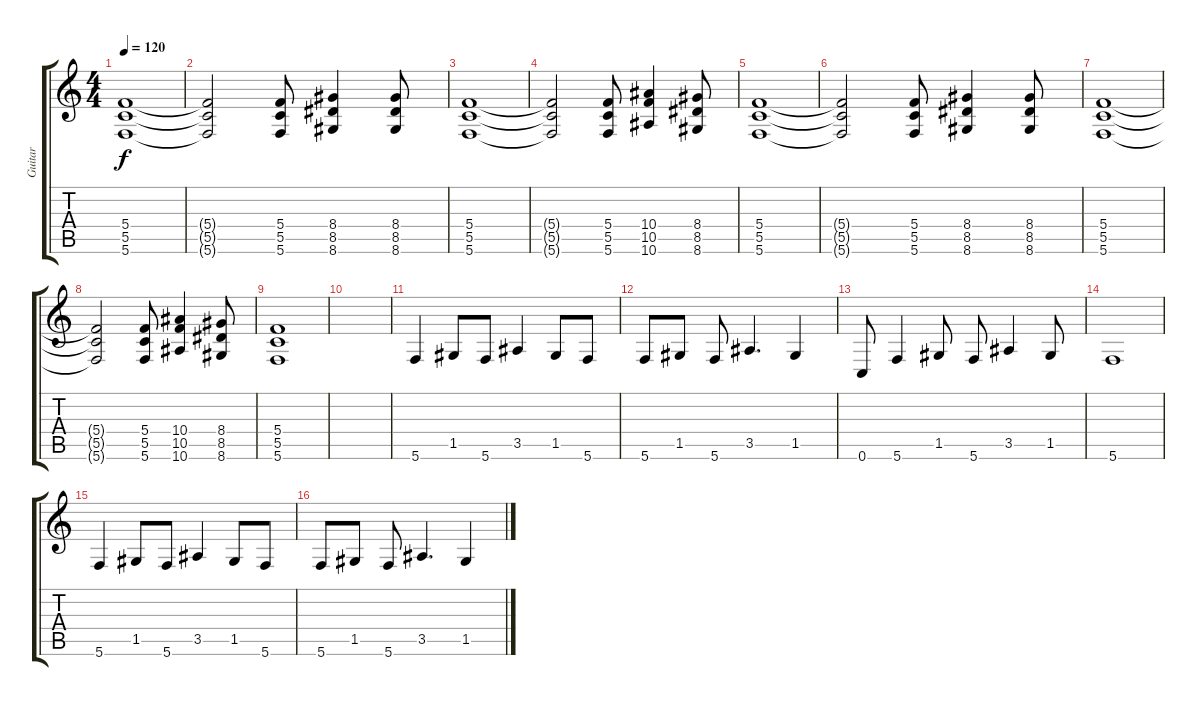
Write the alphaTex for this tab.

\track ("Guitar" "Guitar") {instrument overdrivenguitar}
\staff {score tabs}
\tuning (D4 A3 F3 C3 G2 C2) {hide}
\ts (4 4)
\tempo 120
\clef g2
\ks c
(5.4 5.5 5.6).1{dy f} |
(5.4{t} 5.5{t} 5.6{t}).2 (5.4 5.5 5.6).8 (8.4 8.5 8.6).4 (8.4 8.5 8.6).8 |
(5.4 5.5 5.6).1 |
(5.4{t} 5.5{t} 5.6{t}).2 (5.4 5.5 5.6).8 (10.4 10.5 10.6).4 (8.4 8.5 8.6).8 |
(5.4 5.5 5.6).1 |
(5.4{t} 5.5{t} 5.6{t}).2 (5.4 5.5 5.6).8 (8.4 8.5 8.6).4 (8.4 8.5 8.6).8 |
(5.4 5.5 5.6).1 |
(5.4{t} 5.5{t} 5.6{t}).2 (5.4 5.5 5.6).8 (10.4 10.5 10.6).4 (8.4 8.5 8.6).8 |
(5.4 5.5 5.6).1 |
|
5.6.4 1.5.8 5.6.8 3.5.4 1.5.8 5.6.8 |
5.6.8 1.5.8 5.6.8 3.5.4{d} 1.5.4 |
0.6.8 5.6.4 1.5.8 5.6.8 3.5.4 1.5.8 |
5.6.1 |
5.6.4 1.5.8 5.6.8 3.5.4 1.5.8 5.6.8 |
5.6.8 1.5.8 5.6.8 3.5.4{d} 1.5.4
